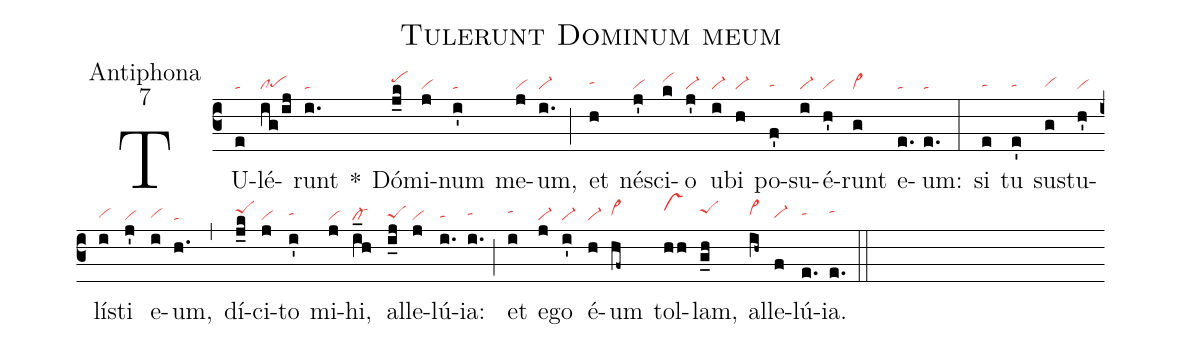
name:Tulerunt Dominum meum;
office-part:Antiphona;
mode:7;
nabc-lines: 1;
%%
(c3)
TU(e|ta)lé(ig/ij|clpehg)runt(i.|ta) *()
Dó(j_k|pehi)mi(j|vi)num(i'|ta) me(j|vi)um,(i.|vi-) (;)
et(h|tahh) né(j'|vi)sci(k|vihi)o(j'|vi-) u(i|vi-)bi(h|vi-)
po(f'|tahg)su(i|vi-)é(h'|vi)runt(g|vi>) e(e.|ta)um:(e.|ta) (:)
si(e|tahg) tu(e'|tahg) su(g|vihg)stu(h'|vi)lí(i|vihg)sti(j'|vi)
e(i|vihg)um,(h.|ta) (,)
dí(j_k|peShi)ci(j|vi)to(i'|tahh) mi(j|vi)hi,(i_h|cl-)
al(i_j|peShg)le(j|vi)lú(i.|tahg)ia:(i.|tahh) (;)
et(i|tahi) e(j|vi-)go(i'|vi-) é(h|vi-)um(hf~|vi>hh)
tol(hh|vshj)lam,(g_h|peShi) al(ih~|vi>hh)le(f|vi-hg)lú(e.|tahh)ia.(e.|tahi) (::)
